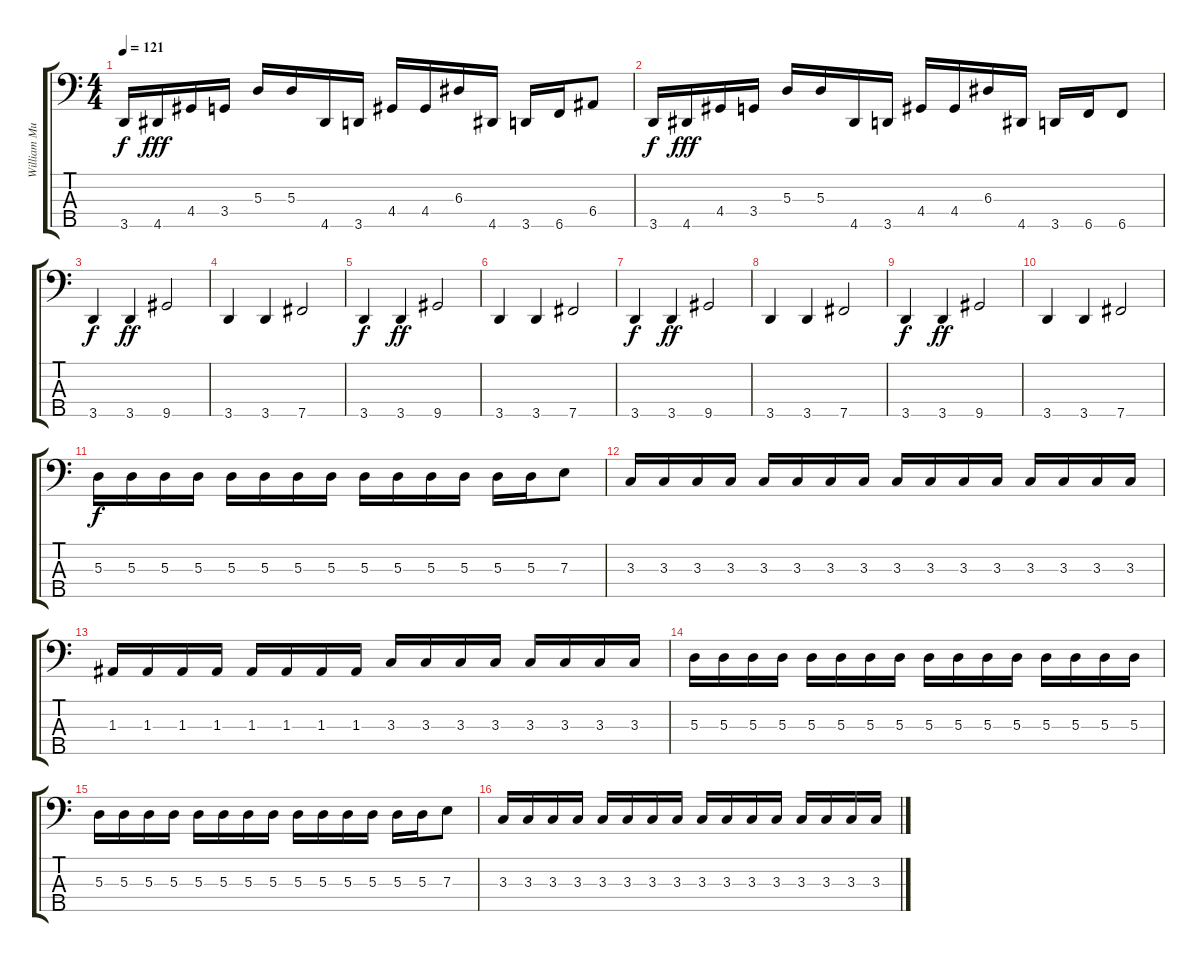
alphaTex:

\track ("William Murderface" "William Mu") {instrument electricbassfinger bank 3}
\staff {score tabs}
\tuning (G2 D2 A1 E1 B0) {hide}
\ts (4 4)
\tempo 121
\clef f4
\ks c
3.5.16{dy f} 4.5.16{dy fff} 4.4.16 3.4.16 5.3.16 5.3.16 4.5.16 3.5.16 4.4.16 4.4.16 6.3.16 4.5.16 3.5.16 6.5.16 6.4.8 |
3.5.16{dy f} 4.5.16{dy fff} 4.4.16 3.4.16 5.3.16 5.3.16 4.5.16 3.5.16 4.4.16 4.4.16 6.3.16 4.5.16 3.5.16 6.5.16 6.5.8 |
3.5.4{dy f} 3.5.4{dy ff} 9.5.2 |
3.5.4 3.5.4 7.5.2 |
3.5.4{dy f} 3.5.4{dy ff} 9.5.2 |
3.5.4 3.5.4 7.5.2 |
3.5.4{dy f} 3.5.4{dy ff} 9.5.2 |
3.5.4 3.5.4 7.5.2 |
3.5.4{dy f} 3.5.4{dy ff} 9.5.2 |
3.5.4 3.5.4 7.5.2 |
5.3.16{dy f} 5.3.16 5.3.16 5.3.16 5.3.16 5.3.16 5.3.16 5.3.16 5.3.16 5.3.16 5.3.16 5.3.16 5.3.16 5.3.16 7.3.8 |
3.3.16 3.3.16 3.3.16 3.3.16 3.3.16 3.3.16 3.3.16 3.3.16 3.3.16 3.3.16 3.3.16 3.3.16 3.3.16 3.3.16 3.3.16 3.3.16 |
1.3.16 1.3.16 1.3.16 1.3.16 1.3.16 1.3.16 1.3.16 1.3.16 3.3.16 3.3.16 3.3.16 3.3.16 3.3.16 3.3.16 3.3.16 3.3.16 |
5.3.16 5.3.16 5.3.16 5.3.16 5.3.16 5.3.16 5.3.16 5.3.16 5.3.16 5.3.16 5.3.16 5.3.16 5.3.16 5.3.16 5.3.16 5.3.16 |
5.3.16 5.3.16 5.3.16 5.3.16 5.3.16 5.3.16 5.3.16 5.3.16 5.3.16 5.3.16 5.3.16 5.3.16 5.3.16 5.3.16 7.3.8 |
3.3.16 3.3.16 3.3.16 3.3.16 3.3.16 3.3.16 3.3.16 3.3.16 3.3.16 3.3.16 3.3.16 3.3.16 3.3.16 3.3.16 3.3.16 3.3.16
